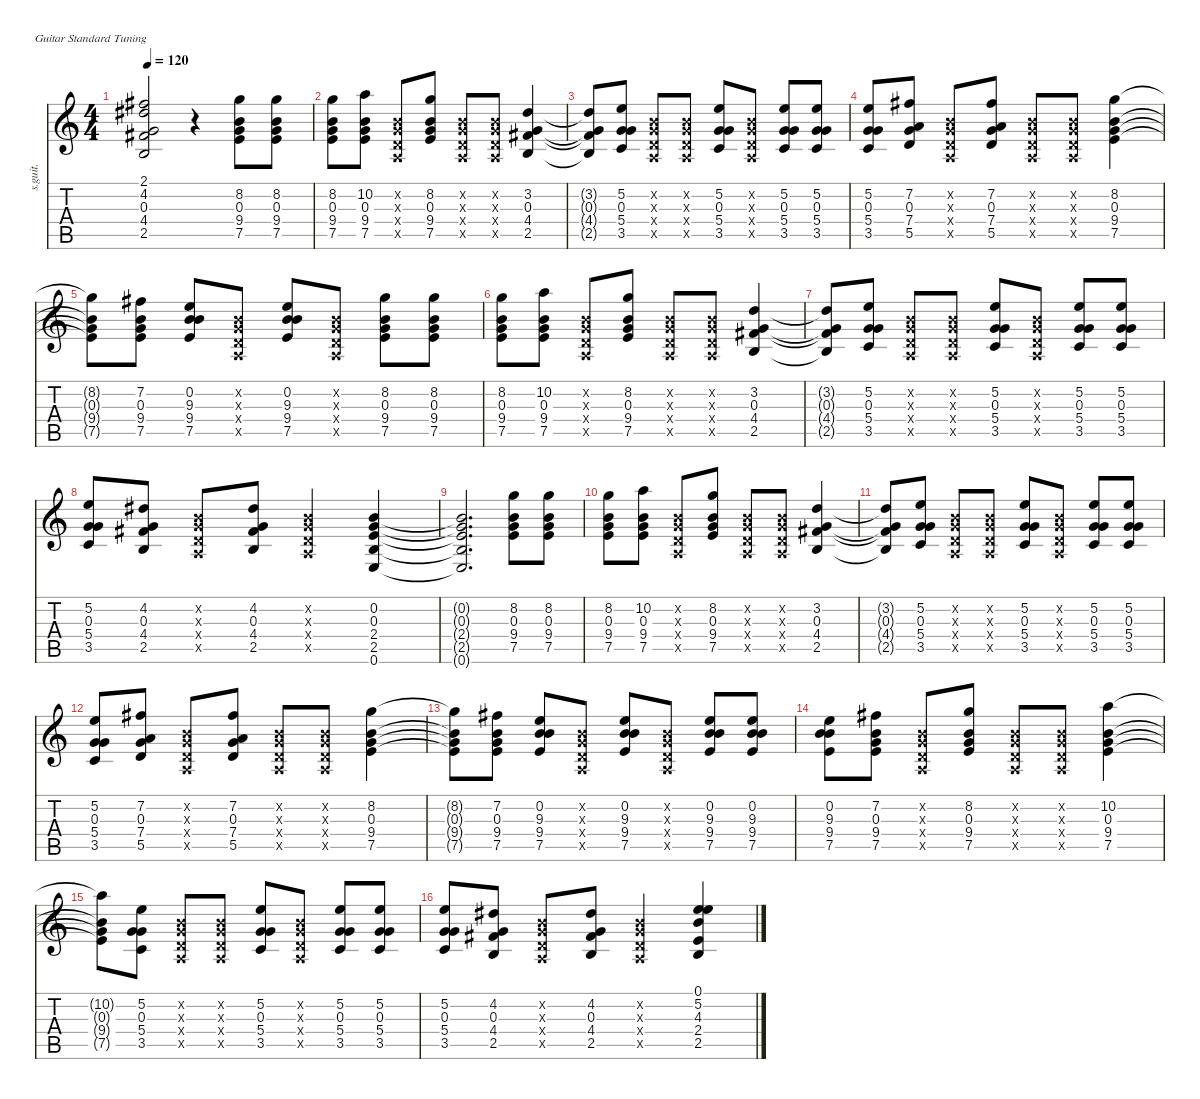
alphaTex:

\defaultSystemsLayout 4
\hideDynamics
\bracketExtendMode nobrackets
\otherSystemsTrackNameOrientation horizontal
\track ("Steel Guitar" "s.guit.") {instrument acousticguitarsteel}
\staff {score tabs}
\tuning (E4 B3 G3 D3 A2 E2)
\ts (4 4)
\tempo 120
\clef g2
\ks c
(2.1{t acc #} 0.3{t} 4.4{t acc #} 4.2{t acc #} 2.5{t}).2{dy mf} r.4 (7.5 9.4 0.3 8.2).8 (7.5 9.4 0.3 8.2).8 |
(7.5 9.4 0.3 8.2).8 (7.5 9.4 0.3 10.2).8 (0.2{x} 0.3{x} 0.4{x} 0.5{x}).8 (7.5 9.4 0.3 8.2).8 (0.2{x} 0.3{x} 0.4{x} 0.5{x}).8 (0.2{x} 0.3{x} 0.4{x} 0.5{x}).8 (2.5 4.4{acc #} 3.2 0.3).4 |
(3.2{t} 0.3{t} 4.4{t acc #} 2.5{t}).8 (5.2 0.3 5.4 3.5).8 (0.5{x} 0.4{x} 0.3{x} 0.2{x}).8 (0.2{x} 0.3{x} 0.4{x} 0.5{x}).8 (5.2 0.3 5.4 3.5).8 (0.2{x} 0.3{x} 0.4{x} 0.5{x}).8 (3.5 5.4 0.3 5.2).8 (3.5 5.4 0.3 5.2).8 |
(3.5 5.4 0.3 5.2).8 (5.5 7.4 0.3 7.2{acc #}).8 (0.5{x} 0.4{x} 0.3{x} 0.2{x}).8 (7.2{acc #} 0.3 7.4 5.5).8 (0.5{x} 0.4{x} 0.3{x} 0.2{x}).8 (0.5{x} 0.4{x} 0.3{x} 0.2{x}).8 (8.2 0.3 9.4 7.5).4 |
(8.2{t} 9.4{t} 7.5{t} 0.3{t}).8 (7.2{acc #} 9.4 0.3 7.5).8 (0.2 9.3 9.4 7.5).8 (0.5{x} 0.4{x} 0.3{x} 0.2{x}).8 (0.2 9.3 9.4 7.5).8 (0.2{x} 0.3{x} 0.4{x} 0.5{x}).8 (7.5 9.4 0.3 8.2).8 (7.5 9.4 0.3 8.2).8 |
(7.5 9.4 0.3 8.2).8 (7.5 9.4 0.3 10.2).8 (0.2{x} 0.3{x} 0.4{x} 0.5{x}).8 (7.5 9.4 0.3 8.2).8 (0.2{x} 0.3{x} 0.4{x} 0.5{x}).8 (0.2{x} 0.3{x} 0.4{x} 0.5{x}).8 (2.5 4.4{acc #} 3.2 0.3).4 |
(3.2{t} 0.3{t} 4.4{t acc #} 2.5{t}).8 (5.2 0.3 5.4 3.5).8 (0.5{x} 0.4{x} 0.3{x} 0.2{x}).8 (0.2{x} 0.3{x} 0.4{x} 0.5{x}).8 (5.2 0.3 5.4 3.5).8 (0.2{x} 0.3{x} 0.4{x} 0.5{x}).8 (5.2 0.3 5.4 3.5).8 (5.2 0.3 5.4 3.5).8 |
(5.2 0.3 5.4 3.5).8 (4.2{acc #} 0.3 4.4{acc #} 2.5).8 (0.2{x} 0.3{x} 0.4{x} 0.5{x}).8 (4.2{acc #} 0.3 4.4{acc #} 2.5).8 (0.2{x} 0.3{x} 0.4{x} 0.5{x}).4 (0.2 0.3 2.4 2.5 0.6).4 |
(0.2{t} 0.3{t} 2.4{t} 2.5{t} 0.6{t}).2{d} (7.5 9.4 0.3 8.2).8 (7.5 9.4 0.3 8.2).8 |
(7.5 9.4 0.3 8.2).8 (7.5 9.4 0.3 10.2).8 (0.2{x} 0.3{x} 0.4{x} 0.5{x}).8 (7.5 9.4 0.3 8.2).8 (0.2{x} 0.3{x} 0.4{x} 0.5{x}).8 (0.2{x} 0.3{x} 0.4{x} 0.5{x}).8 (2.5 4.4{acc #} 3.2 0.3).4 |
(3.2{t} 0.3{t} 4.4{t acc #} 2.5{t}).8 (5.2 0.3 5.4 3.5).8 (0.5{x} 0.4{x} 0.3{x} 0.2{x}).8 (0.2{x} 0.3{x} 0.4{x} 0.5{x}).8 (5.2 0.3 5.4 3.5).8 (0.2{x} 0.3{x} 0.4{x} 0.5{x}).8 (3.5 5.4 0.3 5.2).8 (3.5 5.4 0.3 5.2).8 |
(3.5 5.4 0.3 5.2).8 (5.5 7.4 0.3 7.2{acc #}).8 (0.5{x} 0.4{x} 0.3{x} 0.2{x}).8 (7.2{acc #} 0.3 7.4 5.5).8 (0.5{x} 0.4{x} 0.3{x} 0.2{x}).8 (0.5{x} 0.4{x} 0.3{x} 0.2{x}).8 (8.2 0.3 9.4 7.5).4 |
(8.2{t} 9.4{t} 7.5{t} 0.3{t}).8 (7.2{acc #} 9.4 0.3 7.5).8 (0.2 9.3 9.4 7.5).8 (0.5{x} 0.4{x} 0.3{x} 0.2{x}).8 (0.2 9.3 9.4 7.5).8 (0.2{x} 0.3{x} 0.4{x} 0.5{x}).8 (7.5 9.4 9.3 0.2).8 (7.5 9.4 9.3 0.2).8 |
(7.5 9.4 9.3 0.2).8 (7.5 9.4 0.3 7.2{acc #}).8 (0.2{x} 0.3{x} 0.4{x} 0.5{x}).8 (7.5 9.4 0.3 8.2).8 (0.2{x} 0.3{x} 0.4{x} 0.5{x}).8 (0.2{x} 0.3{x} 0.4{x} 0.5{x}).8 (7.5 9.4 10.2 0.3).4 |
(10.2{t} 0.3{t} 9.4{t} 7.5{t}).8 (5.2 0.3 5.4 3.5).8 (0.5{x} 0.4{x} 0.3{x} 0.2{x}).8 (0.2{x} 0.3{x} 0.4{x} 0.5{x}).8 (5.2 0.3 5.4 3.5).8 (0.2{x} 0.3{x} 0.4{x} 0.5{x}).8 (5.2 0.3 5.4 3.5).8 (5.2 0.3 5.4 3.5).8 |
(5.2 0.3 5.4 3.5).8 (4.2{acc #} 0.3 4.4{acc #} 2.5).8 (0.2{x} 0.3{x} 0.4{x} 0.5{x}).8 (4.2{acc #} 0.3 4.4{acc #} 2.5).8 (0.2{x} 0.3{x} 0.4{x} 0.5{x}).4 (5.2 4.3 2.4 0.1 2.5).4
